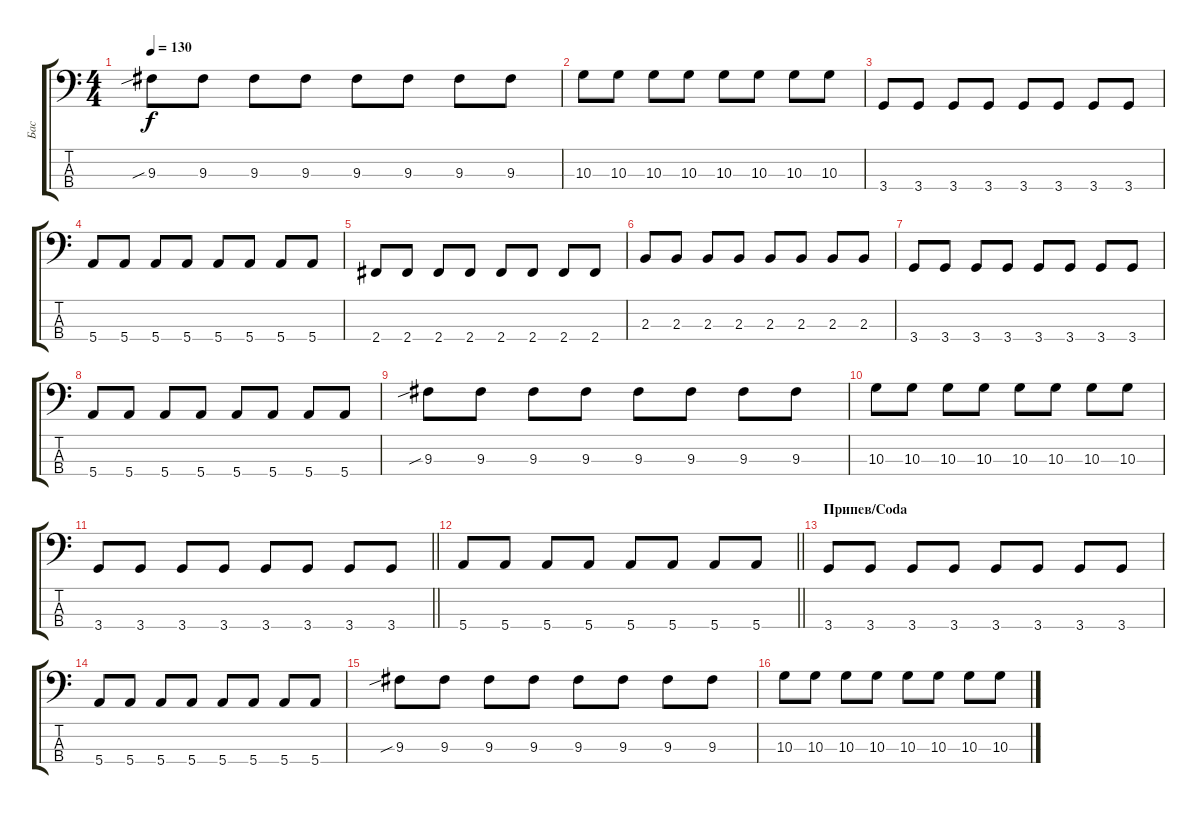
\track ("Бас" "Бас") {instrument electricbassfinger}
\staff {score tabs}
\tuning (G2 D2 A1 E1) {hide}
\ts (4 4)
\tempo 130
\clef f4
\ks c
9.3{sib}.8{dy f} 9.3.8 9.3.8 9.3.8 9.3.8 9.3.8 9.3.8 9.3.8 |
10.3.8 10.3.8 10.3.8 10.3.8 10.3.8 10.3.8 10.3.8 10.3.8 |
3.4.8 3.4.8 3.4.8 3.4.8 3.4.8 3.4.8 3.4.8 3.4.8 |
5.4.8 5.4.8 5.4.8 5.4.8 5.4.8 5.4.8 5.4.8 5.4.8 |
2.4.8 2.4.8 2.4.8 2.4.8 2.4.8 2.4.8 2.4.8 2.4.8 |
2.3.8 2.3.8 2.3.8 2.3.8 2.3.8 2.3.8 2.3.8 2.3.8 |
3.4.8 3.4.8 3.4.8 3.4.8 3.4.8 3.4.8 3.4.8 3.4.8 |
5.4.8 5.4.8 5.4.8 5.4.8 5.4.8 5.4.8 5.4.8 5.4.8 |
9.3{sib}.8 9.3.8 9.3.8 9.3.8 9.3.8 9.3.8 9.3.8 9.3.8 |
10.3.8 10.3.8 10.3.8 10.3.8 10.3.8 10.3.8 10.3.8 10.3.8 |
\barLineRight lightlight
3.4.8 3.4.8 3.4.8 3.4.8 3.4.8 3.4.8 3.4.8 3.4.8 |
\barLineRight lightlight
5.4.8 5.4.8 5.4.8 5.4.8 5.4.8 5.4.8 5.4.8 5.4.8 |
\section ("" "Припев/Coda")
3.4.8 3.4.8 3.4.8 3.4.8 3.4.8 3.4.8 3.4.8 3.4.8 |
5.4.8 5.4.8 5.4.8 5.4.8 5.4.8 5.4.8 5.4.8 5.4.8 |
9.3{sib}.8 9.3.8 9.3.8 9.3.8 9.3.8 9.3.8 9.3.8 9.3.8 |
10.3.8 10.3.8 10.3.8 10.3.8 10.3.8 10.3.8 10.3.8 10.3.8
